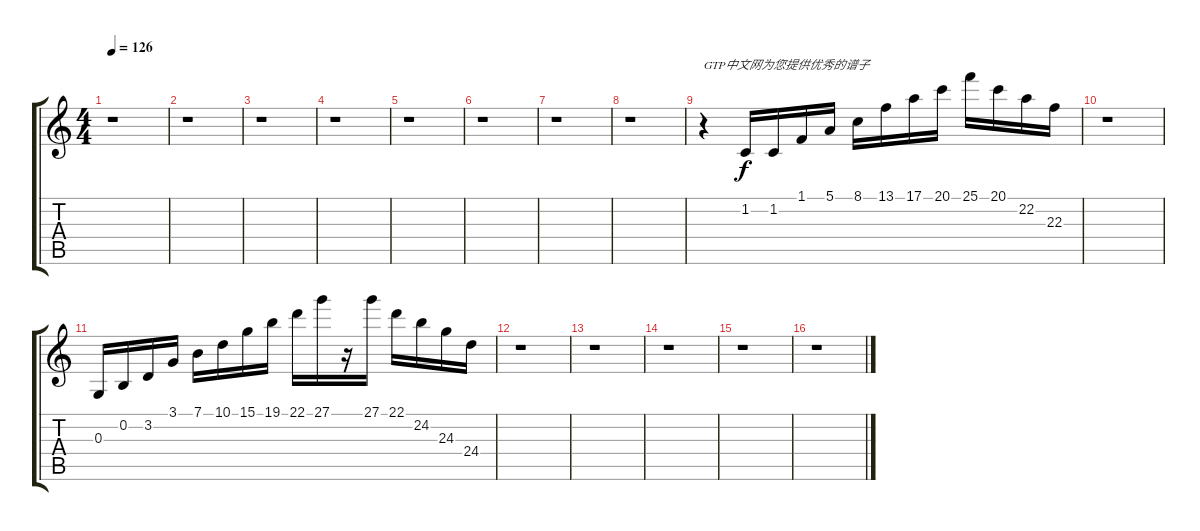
\track "" {instrument ocarina}
\staff {score tabs}
\tuning (E4 B3 G3 D3 A2 E2) {hide}
\ts (4 4)
\tempo 126
\clef g2
\ks c
r.1{dy f instrument ocarina} |
r.1 |
r.1 |
r.1 |
r.1 |
r.1 |
r.1 |
r.1 |
r.4{txt "GTP中文网为您提供优秀的谱子"} 1.2.16 1.2.16 1.1.16 5.1.16 8.1.16 13.1.16 17.1.16 20.1.16 25.1.16 20.1.16 22.2.16 22.3.16 |
r.1 |
0.3.16 0.2.16 3.2.16 3.1.16 7.1.16 10.1.16 15.1.16 19.1.16 22.1.16 27.1.16 r.16 27.1.16 22.1.16 24.2.16 24.3.16 24.4.16 |
r.1 |
r.1 |
r.1 |
r.1 |
r.1
